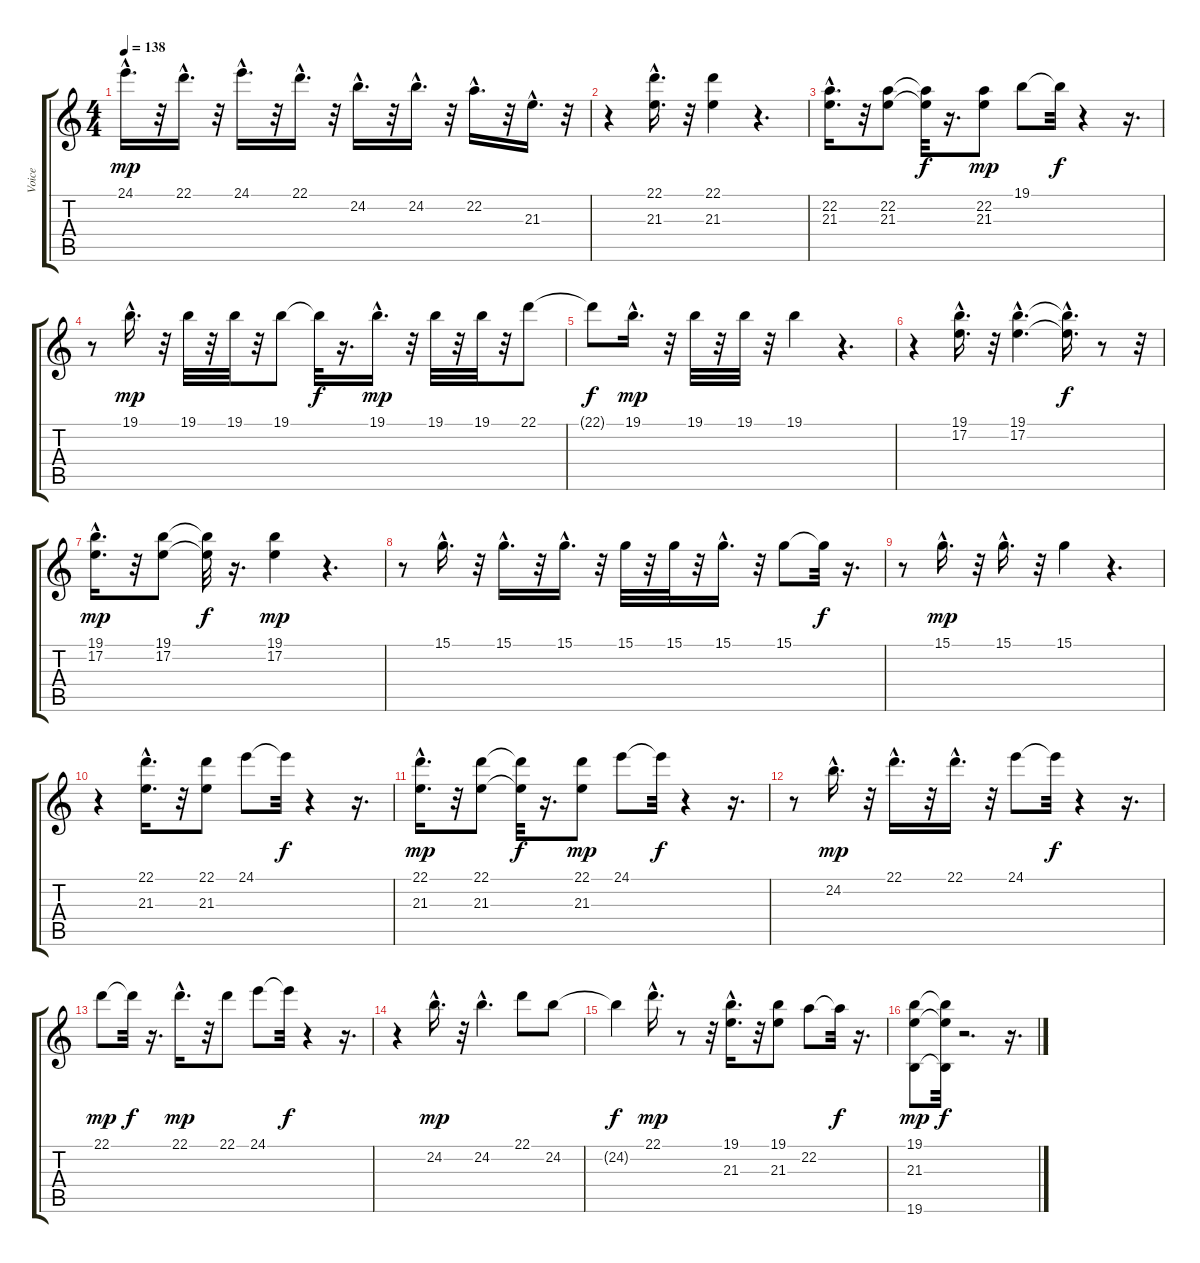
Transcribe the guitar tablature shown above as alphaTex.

\track ("Voice" "Voice") {instrument lead2sawtooth}
\staff {score tabs}
\tuning (E4 B3 G3 D3 A2 E2) {hide}
\ts (4 4)
\tempo 138
\clef g2
\ks c
24.1{hac}.16{d dy mp} r.32 22.1{hac}.16{d} r.32 24.1{hac}.16{d} r.32 22.1{hac}.16{d} r.32 24.2{hac}.16{d} r.32 24.2{hac}.16{d} r.32 22.2{hac}.16{d} r.32 21.3{hac}.16{d} r.32 |
r.4 (22.1{hac} 21.3{hac}).16{d} r.32 (22.1 21.3).4 r.4{d} |
(22.2{hac} 21.3{hac}).16{d} r.32 (22.2 21.3).8 (22.2{t} 21.3{t}).32{dy f} r.16{d} (22.2 21.3).8{dy mp} 19.1.8 19.1{t}.32{dy f} r.4 r.16{d} |
r.8 19.1{hac}.16{d dy mp} r.32 19.1.32 r.32 19.1.32 r.32 19.1.8 19.1{t}.32{dy f} r.16{d} 19.1{hac}.16{d dy mp} r.32 19.1.32 r.32 19.1.32 r.32 22.1.8 |
22.1{t}.8{dy f} 19.1{hac}.16{d dy mp} r.32 19.1.32 r.32 19.1.32 r.32 19.1.4 r.4{d} |
r.4 (19.1{hac} 17.2{hac}).16{d} r.32 (19.1{hac} 17.2{hac}).4{d} (19.1{hac t} 17.2{hac t}).16{d dy f} r.8 r.32 |
(19.1{hac} 17.2{hac}).16{d dy mp} r.32 (19.1 17.2).8 (19.1{t} 17.2{t}).32{dy f} r.16{d} (19.1 17.2).4{dy mp} r.4{d} |
r.8 15.1{hac}.16{d} r.32 15.1{hac}.16{d} r.32 15.1{hac}.16{d} r.32 15.1.32 r.32 15.1.32 r.32 15.1{hac}.16{d} r.32 15.1.8 15.1{t}.32{dy f} r.16{d} |
r.8 15.1{hac}.16{d dy mp} r.32 15.1{hac}.16{d} r.32 15.1.4 r.4{d} |
r.4 (22.1{hac} 21.3{hac}).16{d} r.32 (22.1 21.3).8 24.1.8 24.1{t}.32{dy f} r.4 r.16{d} |
(22.1{hac} 21.3{hac}).16{d dy mp} r.32 (22.1 21.3).8 (22.1{t} 21.3{t}).32{dy f} r.16{d} (22.1 21.3).8{dy mp} 24.1.8 24.1{t}.32{dy f} r.4 r.16{d} |
r.8 24.2{hac}.16{d dy mp} r.32 22.1{hac}.16{d} r.32 22.1{hac}.16{d} r.32 24.1.8 24.1{t}.32{dy f} r.4 r.16{d} |
22.1.8{dy mp} 22.1{t}.32{dy f} r.16{d} 22.1{hac}.16{d dy mp} r.32 22.1.8 24.1.8 24.1{t}.32{dy f} r.4 r.16{d} |
r.4 24.2{hac}.16{d dy mp} r.32 24.2{hac}.4{d} 22.1.8 24.2.8 |
24.2{t}.4{dy f} 22.1{hac}.16{d dy mp} r.8 r.32 (19.1{hac} 21.3{hac}).16{d} r.32 (19.1 21.3).8 22.2.8 22.2{t}.32{dy f} r.16{d} |
(19.1 21.3 19.6).8{dy mp} (19.1{t} 21.3{t} 19.6{t}).32{dy f} r.2{d} r.16{d}
